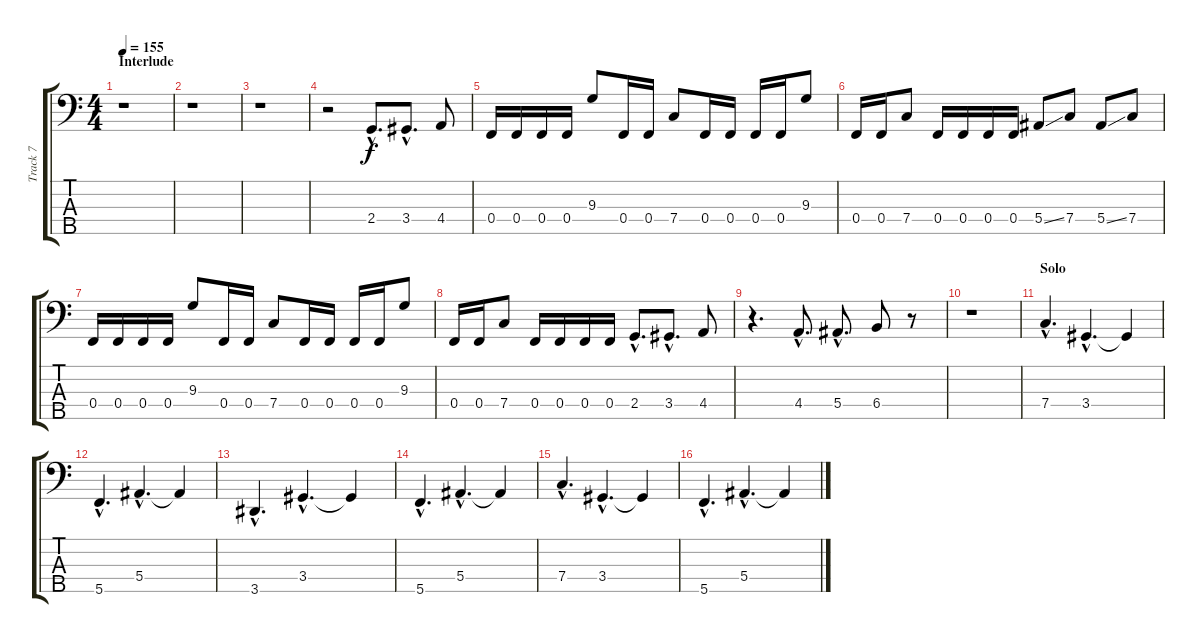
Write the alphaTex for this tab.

\track ("Track 7" "Track 7") {instrument electricbasspick}
\staff {score tabs}
\tuning (Ab2 Eb2 Bb1 F1 C1) {hide}
\ts (4 4)
\section ("" "Interlude")
\tempo 155
\clef f4
\ks c
r.1{dy f} |
r.1 |
r.1 |
r.2 2.4{hac}.8{d} 3.4{hac}.8{d} 4.4.8 |
0.4.16 0.4.16 0.4.16 0.4.16 9.3.8 0.4.16 0.4.16 7.4.8 0.4.16 0.4.16 0.4.16 0.4.16 9.3.8 |
0.4.16 0.4.16 7.4.8 0.4.16 0.4.16 0.4.16 0.4.16 5.4{ss}.8 7.4.8 5.4{ss}.8 7.4.8 |
0.4.16 0.4.16 0.4.16 0.4.16 9.3.8 0.4.16 0.4.16 7.4.8 0.4.16 0.4.16 0.4.16 0.4.16 9.3.8 |
0.4.16 0.4.16 7.4.8 0.4.16 0.4.16 0.4.16 0.4.16 2.4{hac}.8{d} 3.4{hac}.8{d} 4.4.8 |
r.4{d} 4.4{hac}.8{d} 5.4{hac}.8{d} 6.4.8 r.8 |
r.1 |
\section ("" "Solo")
7.4{hac}.4{d} 3.4{hac}.4{d} 3.4{t}.4 |
5.5{hac}.4{d} 5.4{hac}.4{d} 5.4{t}.4 |
3.5{hac}.4{d} 3.4{hac}.4{d} 3.4{t}.4 |
5.5{hac}.4{d} 5.4{hac}.4{d} 5.4{t}.4 |
7.4{hac}.4{d} 3.4{hac}.4{d} 3.4{t}.4 |
5.5{hac}.4{d} 5.4{hac}.4{d} 5.4{t}.4
